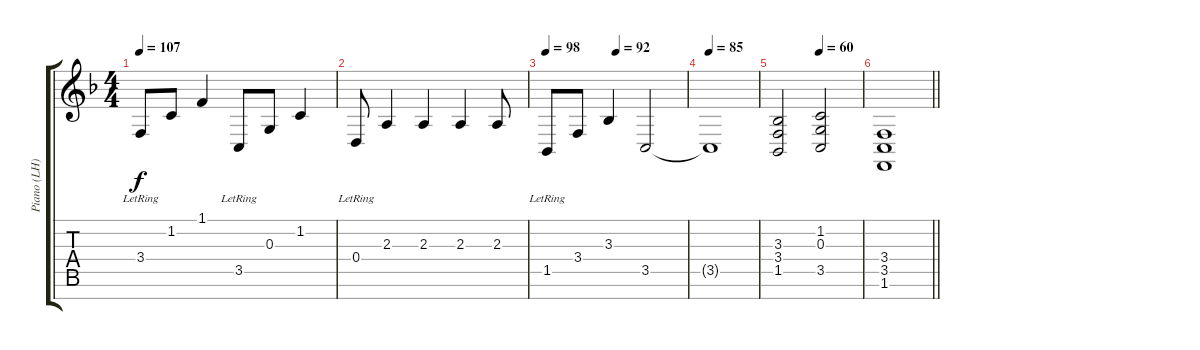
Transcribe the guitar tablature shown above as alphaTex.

\track ("Piano (LH)" "Piano (LH)") {instrument acousticgrandpiano}
\staff {score tabs}
\tuning (E4 B3 G3 D3 A2 E2 B1) {hide}
\ts (4 4)
\tempo 107
\clef g2
\ks f
3.4{lr}.8{dy f} 1.2.8 1.1.4 3.5{lr}.8 0.3.8 1.2.4 |
0.4{lr}.8 2.3.4 2.3.4 2.3.4 2.3.8 |
\tempo 98
\tempo (92 0.5)
1.5{lr}.8 3.4.8 3.3.4 3.5.2 |
\tempo 85
3.5{t}.1 |
\tempo (60 0.5)
(3.3 3.4 1.5).2 (1.2 0.3 3.5).2 |
\barLineRight lightlight
(3.4 3.5 1.6).1
